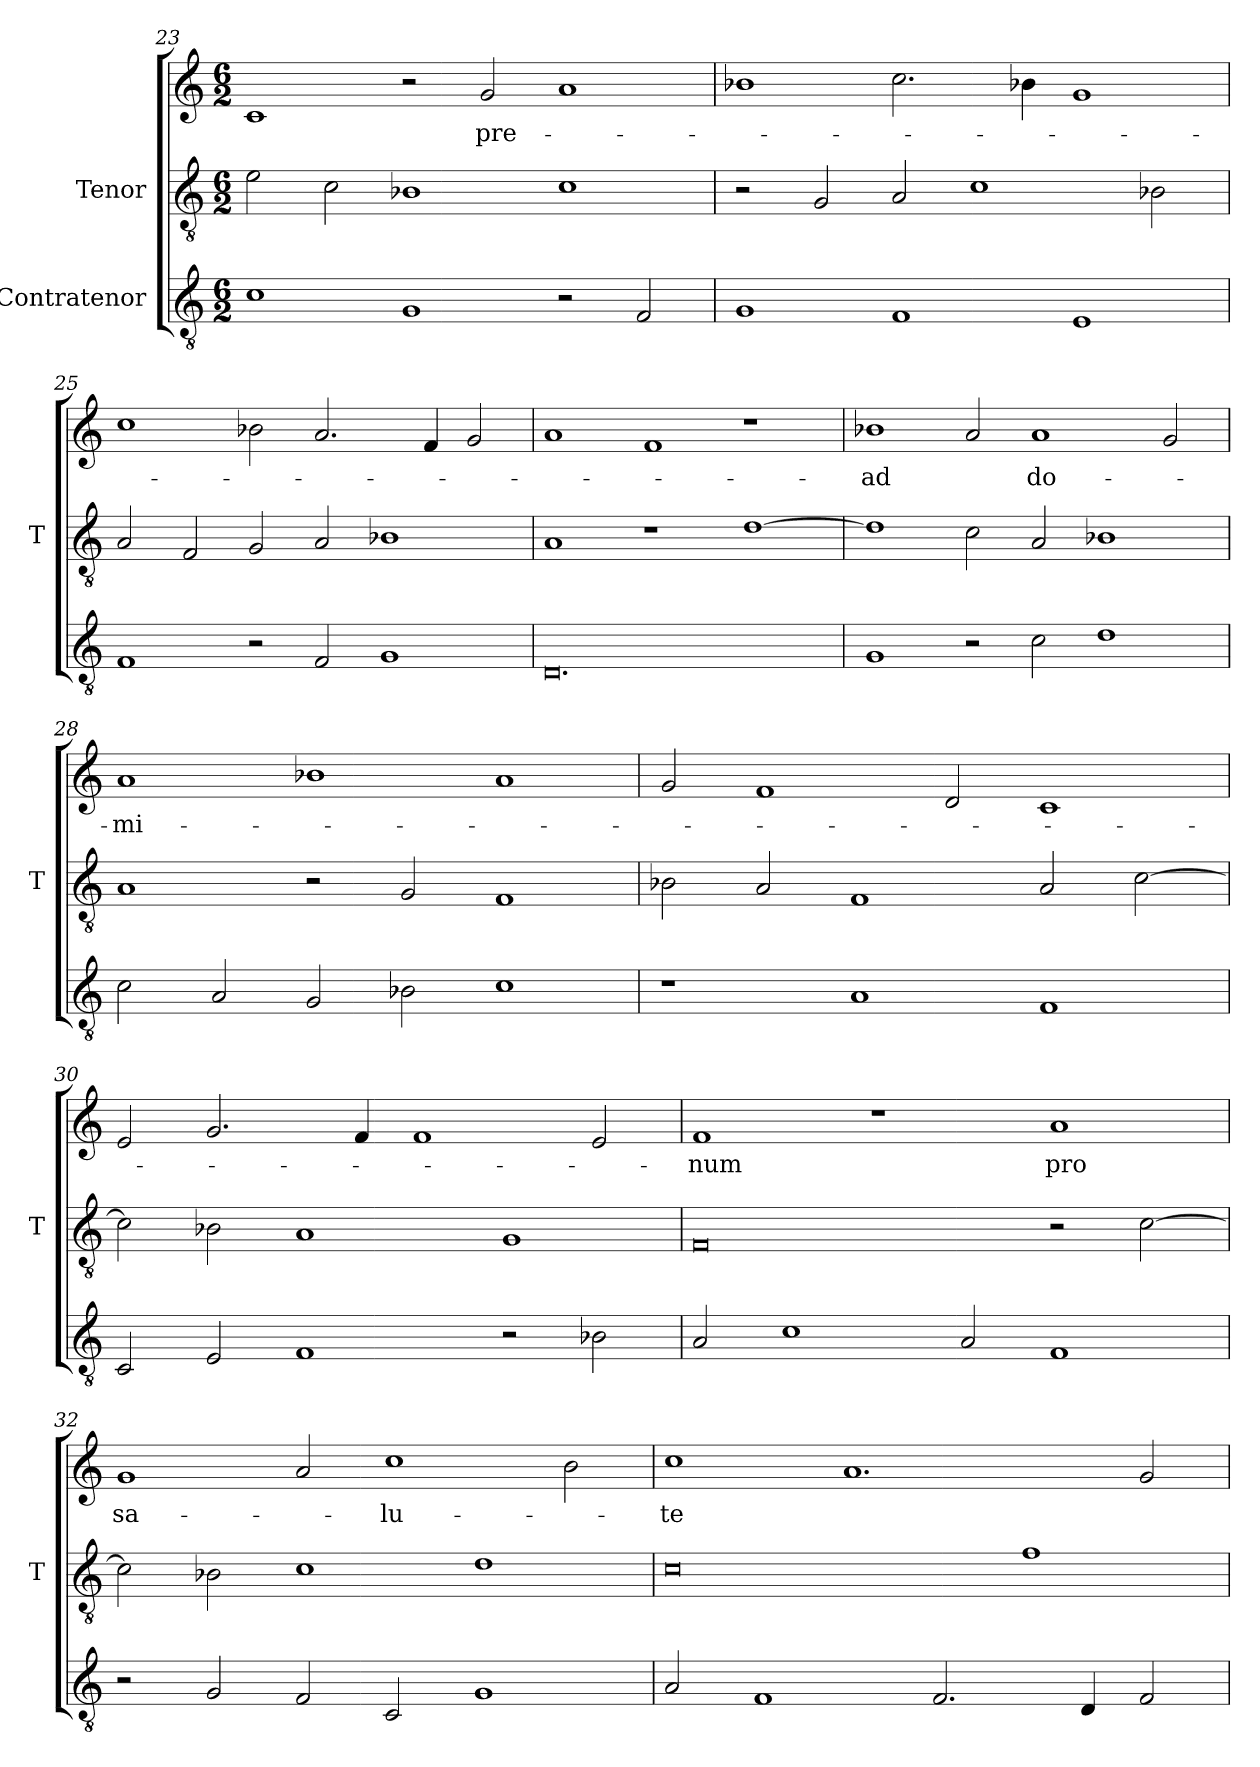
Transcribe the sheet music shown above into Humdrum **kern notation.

**kern	**kern	**kern	**text
*part3	*part2	*part1	*part1
*staff3	*staff2	*staff1	*staff1
*I"Contratenor	*I"Tenor	*	*
*	*I'T	*	*
*clefGv2	*clefGv2	*clefG2	*
*M6/2	*M6/2	*M6/2	*
=23	=23	=23	=23
1c	2e	1c	.
.	2c	.	.
1G	1B-X	2r	.
.	.	2g	pre-
2r	1c	1a	.
2F	.	.	.
=24	=24	=24	=24
1G	2r	1b-X	.
.	2G	.	.
1F	2A	2.cc	.
.	1c	.	.
.	.	4b-X	.
1E	.	1g	.
.	2B-X	.	.
=25	=25	=25	=25
1F	2A	1cc	.
.	2F	.	.
2r	2G	2b-X	.
2F	2A	2.a	.
1G	1B-X	.	.
.	.	4f	.
.	.	2g	.
=26	=26	=26	=26
0.D	1A	1a	.
.	1r	1f	.
.	[1d	1r	.
=27	=27	=27	=27
1G	1d]	1b-X	-ad
2r	2c	2a	.
2c	2A	1a	do-
1d	1B-X	.	.
.	.	2g	.
=28	=28	=28	=28
2c	1A	1a	-mi-
2A	.	.	.
2G	2r	1b-X	.
2B-X	2G	.	.
1c	1F	1a	.
=29	=29	=29	=29
1r	2B-X	2g	.
.	2A	1f	.
1A	1F	.	.
.	.	2d	.
1F	2A	1c	.
.	[2c	.	.
=30	=30	=30	=30
2C	2c]	2e	.
2E	2B-X	2.g	.
1F	1A	.	.
.	.	4f	.
.	.	1f	.
2r	1G	.	.
2B-X	.	2e	.
=31	=31	=31	=31
2A	0F	1f	-num
1c	.	.	.
.	.	1r	.
2A	.	.	.
1F	2r	1a	-pro
.	[2c	.	.
=32	=32	=32	=32
2r	2c]	1g	sa-
2G	2B-X	.	.
2F	1c	2a	.
2C	.	1cc	-lu-
1G	1d	.	.
.	.	2b	.
=33	=33	=33	=33
2A	0c	1cc	-te
1F	.	.	.
.	.	1.a	.
2.F	.	.	.
.	1f	.	.
4D	.	.	.
2F	.	2g	.
=	=	=	=
*-	*-	*-	*-
